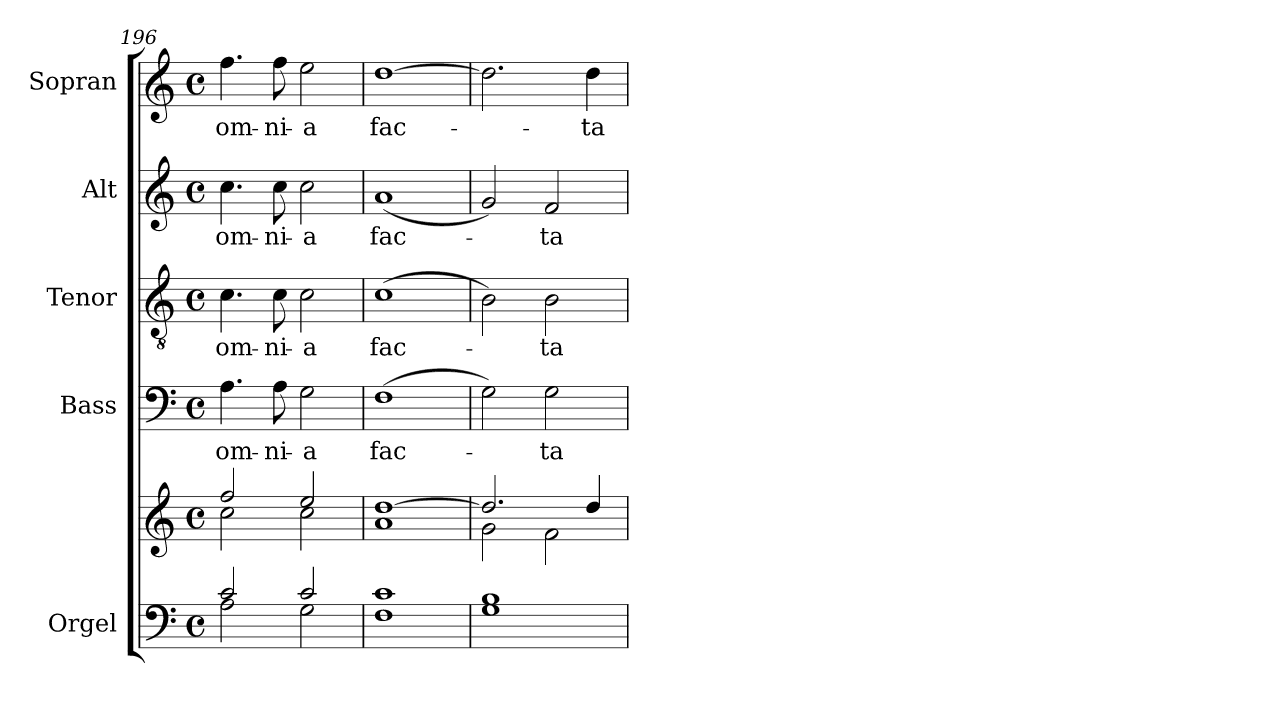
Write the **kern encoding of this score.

**kern	**kern	**kern	**text	**kern	**text	**kern	**text	**kern	**text
*part5	*part5	*part4	*part4	*part3	*part3	*part2	*part2	*part1	*part1
*staff6	*staff5	*staff4	*staff4	*staff3	*staff3	*staff2	*staff2	*staff1	*staff1
*I"Orgel	*	*I"Bass	*	*I"Tenor	*	*I"Alt	*	*I"Sopran	*
*I'Org.	*	*I'B.	*	*I'T.	*	*I'A.	*	*I'S.	*
*clefF4	*clefG2	*clefF4	*	*clefGv2	*	*clefG2	*	*clefG2	*
*k[]	*k[]	*k[]	*	*k[]	*	*k[]	*	*k[]	*
*C:	*C:	*C:	*	*C:	*	*C:	*	*C:	*
*M4/4	*M4/4	*M4/4	*	*M4/4	*	*M4/4	*	*M4/4	*
*met(c)	*met(c)	*met(c)	*	*met(c)	*	*met(c)	*	*met(c)	*
=196	=196	=196	=196	=196	=196	=196	=196	=196	=196
*^	*^	*	*	*	*	*	*	*	*
!	!	!	!	!	!LO:LY:b	!	!LO:LY:b	!	!LO:LY:b	!	!LO:LY:b
2c/	2A\	2ff/	2cc\	4.A\	om-	4.c\	om-	4.cc\	om-	4.ff\	om-
!	!	!	!	!	!LO:LY:b	!	!LO:LY:b	!	!LO:LY:b	!	!LO:LY:b
.	.	.	.	8A\	-ni-	8c\	-ni-	8cc\	-ni-	8ff\	-ni-
!	!	!	!	!	!LO:LY:b	!	!LO:LY:b	!	!LO:LY:b	!	!LO:LY:b
2c/	2G\	2ee/	2cc\	2G\	-a	2c\	-a	2cc\	-a	2ee\	-a
=197	=197	=197	=197	=197	=197	=197	=197	=197	=197	=197	=197
!	!	!	!	!	!LO:LY:b	!	!LO:LY:b	!	!LO:LY:b	!	!LO:LY:b
1c	1F	[>1dd	1a	(>1F	fac-	(>1c	fac-	(<1a	fac-	[1dd	fac-
=198	=198	=198	=198	=198	=198	=198	=198	=198	=198	=198	=198
1B	1G	2.dd/]	2g\	2G\)	.	2B\)	.	2g/)	.	2.dd\]	.
!	!	!	!	!	!LO:LY:b	!	!LO:LY:b	!	!LO:LY:b	!	!
.	.	.	2f\	2G\	-ta	2B\	-ta	2f/	-ta	.	.
!	!	!	!	!	!	!	!	!	!	!	!LO:LY:b
.	.	4dd/	.	.	.	.	.	.	.	4dd\	-ta
*v	*v	*	*	*	*	*	*	*	*	*	*
*	*v	*v	*	*	*	*	*	*	*	*
=	=	=	=	=	=	=	=	=	=
*-	*-	*-	*-	*-	*-	*-	*-	*-	*-
